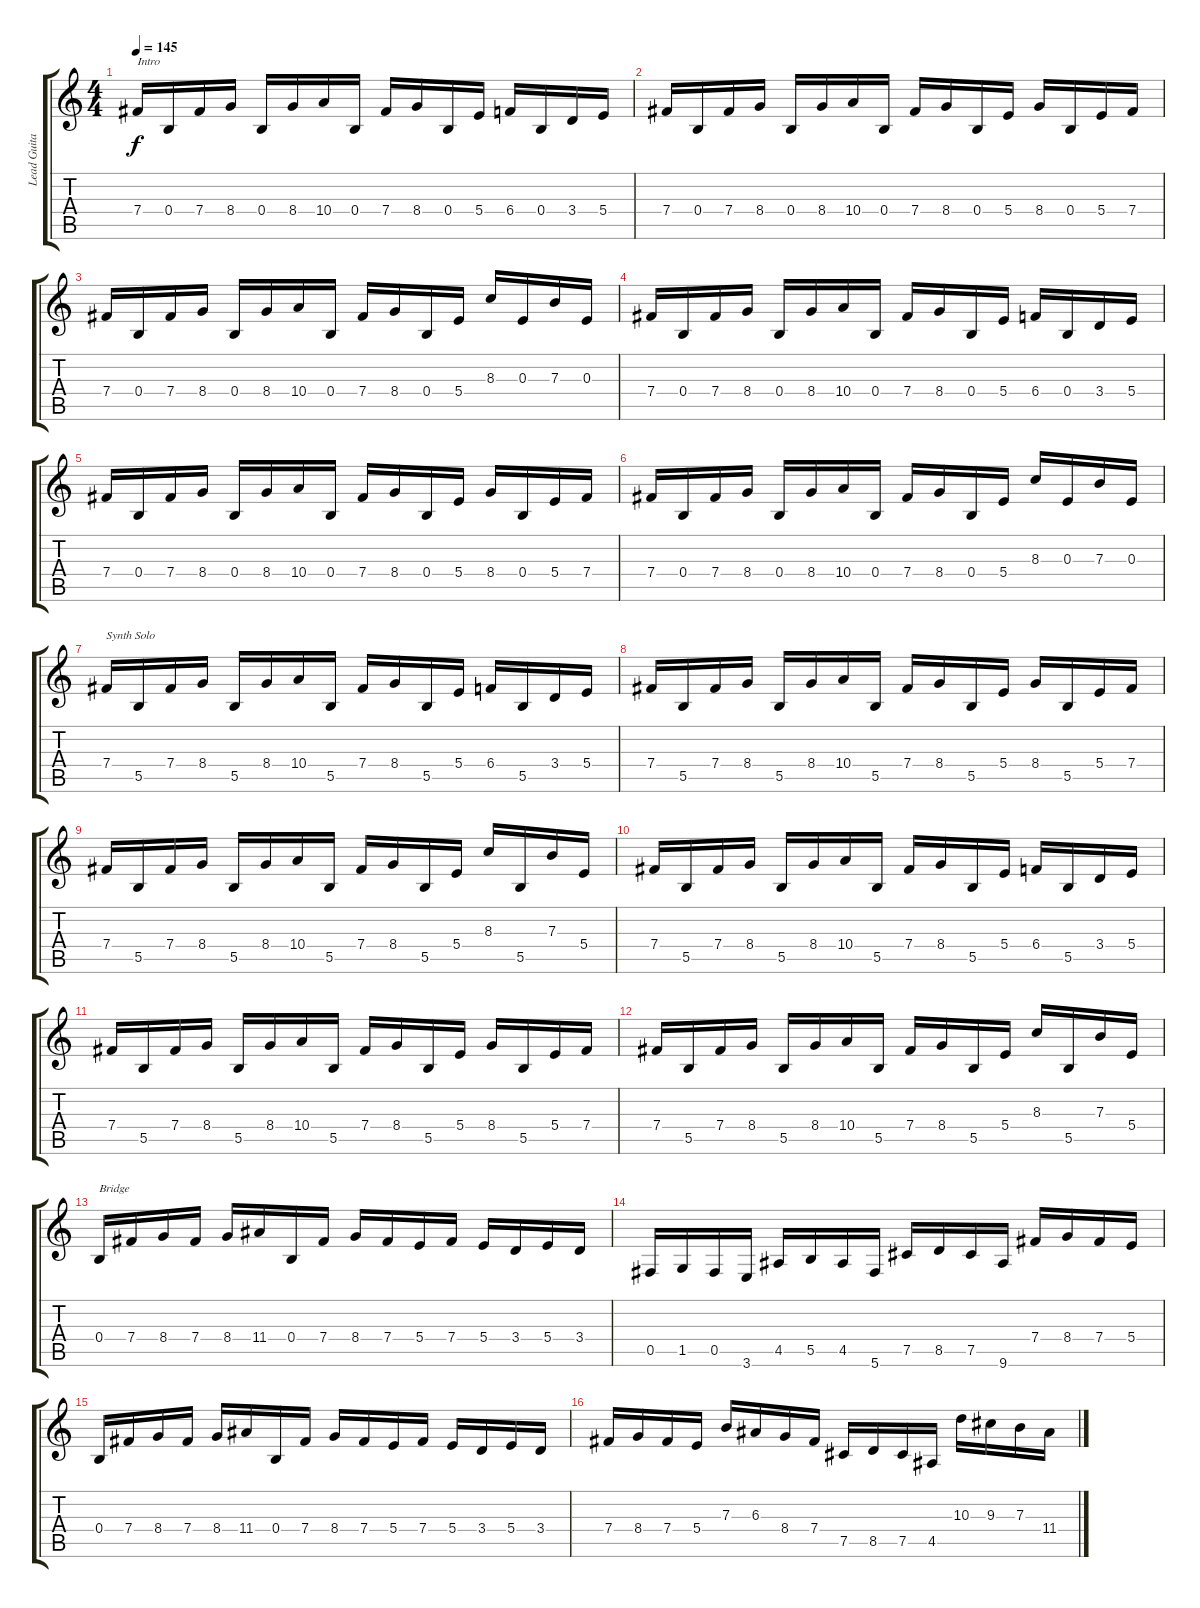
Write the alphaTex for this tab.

\track ("Lead Guitar" "Lead Guita") {instrument distortionguitar}
\staff {score tabs}
\tuning (Db4 Ab3 E3 B2 Gb2 Db2) {hide}
\ts (4 4)
\tempo 145
\clef g2
\ks c
7.4.16{txt "Intro" dy f instrument distortionguitar} 0.4.16 7.4.16 8.4.16 0.4.16 8.4.16 10.4.16 0.4.16 7.4.16 8.4.16 0.4.16 5.4.16 6.4.16 0.4.16 3.4.16 5.4.16 |
7.4.16 0.4.16 7.4.16 8.4.16 0.4.16 8.4.16 10.4.16 0.4.16 7.4.16 8.4.16 0.4.16 5.4.16 8.4.16 0.4.16 5.4.16 7.4.16 |
7.4.16 0.4.16 7.4.16 8.4.16 0.4.16 8.4.16 10.4.16 0.4.16 7.4.16 8.4.16 0.4.16 5.4.16 8.3.16 0.3.16 7.3.16 0.3.16 |
7.4.16 0.4.16 7.4.16 8.4.16 0.4.16 8.4.16 10.4.16 0.4.16 7.4.16 8.4.16 0.4.16 5.4.16 6.4.16 0.4.16 3.4.16 5.4.16 |
7.4.16 0.4.16 7.4.16 8.4.16 0.4.16 8.4.16 10.4.16 0.4.16 7.4.16 8.4.16 0.4.16 5.4.16 8.4.16 0.4.16 5.4.16 7.4.16 |
7.4.16 0.4.16 7.4.16 8.4.16 0.4.16 8.4.16 10.4.16 0.4.16 7.4.16 8.4.16 0.4.16 5.4.16 8.3.16 0.3.16 7.3.16 0.3.16 |
7.4.16{txt "Synth Solo"} 5.5.16 7.4.16 8.4.16 5.5.16 8.4.16 10.4.16 5.5.16 7.4.16 8.4.16 5.5.16 5.4.16 6.4.16 5.5.16 3.4.16 5.4.16 |
7.4.16 5.5.16 7.4.16 8.4.16 5.5.16 8.4.16 10.4.16 5.5.16 7.4.16 8.4.16 5.5.16 5.4.16 8.4.16 5.5.16 5.4.16 7.4.16 |
7.4.16 5.5.16 7.4.16 8.4.16 5.5.16 8.4.16 10.4.16 5.5.16 7.4.16 8.4.16 5.5.16 5.4.16 8.3.16 5.5.16 7.3.16 5.4.16 |
7.4.16 5.5.16 7.4.16 8.4.16 5.5.16 8.4.16 10.4.16 5.5.16 7.4.16 8.4.16 5.5.16 5.4.16 6.4.16 5.5.16 3.4.16 5.4.16 |
7.4.16 5.5.16 7.4.16 8.4.16 5.5.16 8.4.16 10.4.16 5.5.16 7.4.16 8.4.16 5.5.16 5.4.16 8.4.16 5.5.16 5.4.16 7.4.16 |
7.4.16 5.5.16 7.4.16 8.4.16 5.5.16 8.4.16 10.4.16 5.5.16 7.4.16 8.4.16 5.5.16 5.4.16 8.3.16 5.5.16 7.3.16 5.4.16 |
0.4.16{txt "Bridge"} 7.4.16 8.4.16 7.4.16 8.4.16 11.4.16 0.4.16 7.4.16 8.4.16 7.4.16 5.4.16 7.4.16 5.4.16 3.4.16 5.4.16 3.4.16 |
0.5.16 1.5.16 0.5.16 3.6.16 4.5.16 5.5.16 4.5.16 5.6.16 7.5.16 8.5.16 7.5.16 9.6.16 7.4.16 8.4.16 7.4.16 5.4.16 |
0.4.16 7.4.16 8.4.16 7.4.16 8.4.16 11.4.16 0.4.16 7.4.16 8.4.16 7.4.16 5.4.16 7.4.16 5.4.16 3.4.16 5.4.16 3.4.16 |
7.4.16 8.4.16 7.4.16 5.4.16 7.3.16 6.3.16 8.4.16 7.4.16 7.5.16 8.5.16 7.5.16 4.5.16 10.3.16 9.3.16 7.3.16 11.4.16
